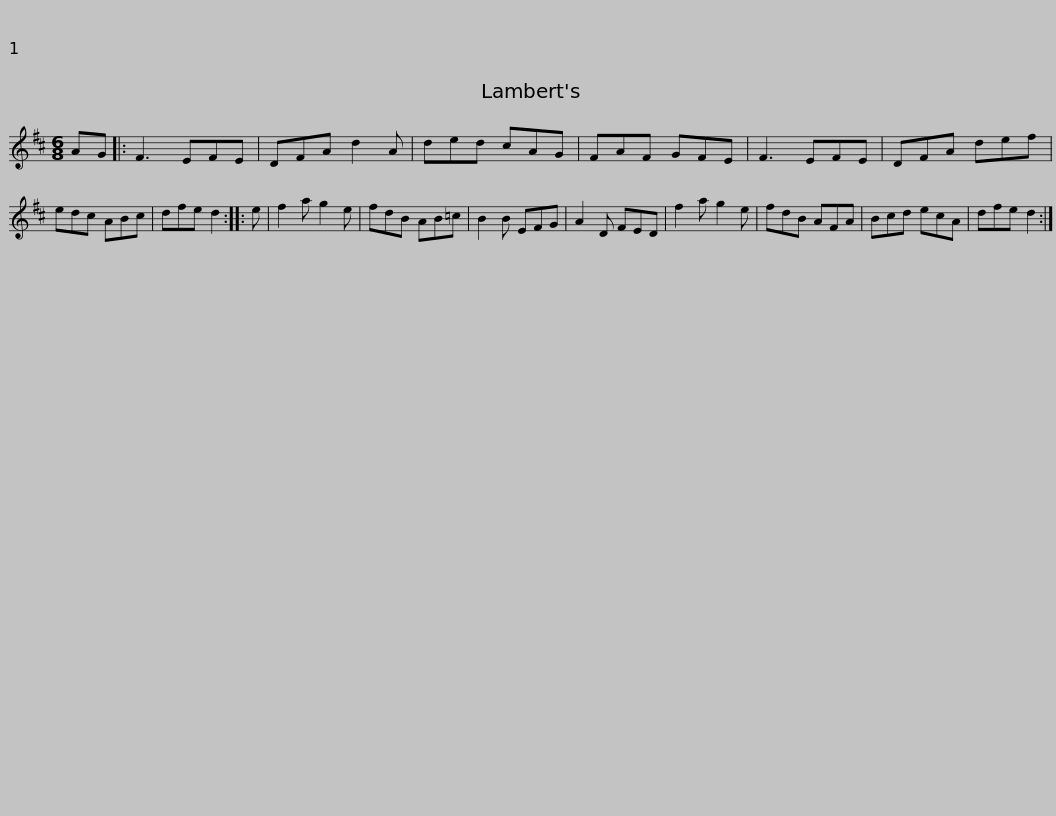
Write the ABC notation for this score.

X:1
L:1/8
M:6/8
I:linebreak $
K:D
V:1 treble
V:1
 AG |: F3 EFE | DFA d2 A | ded cAG | FAF GFE | %5
 F3 EFE | DFA def | edc ABc |$ dfe d2 :: e | %10
 f2 a g2 e | fdB AB=c | B2 B EFG | A2 D FED | f2 a g2 e | %15
 fdB AFA | Bcd ecA |$ dfe d2 :| %18
